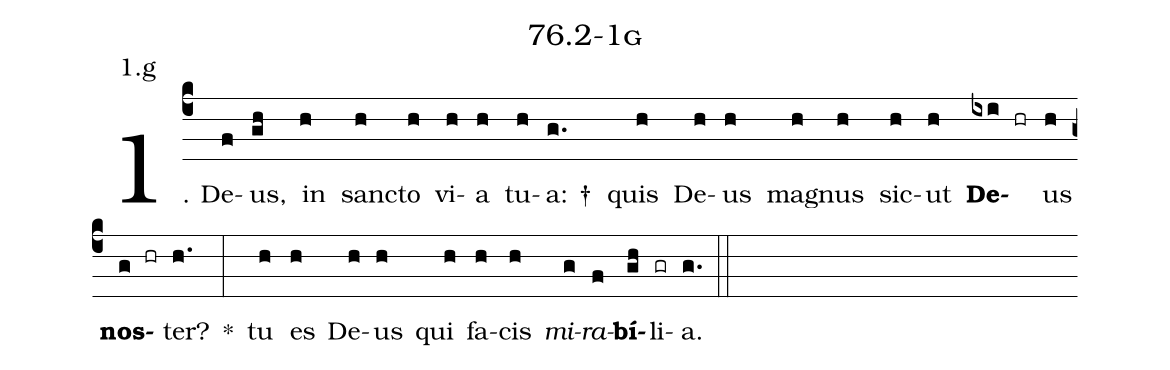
name: 76.2-1g;
annotation: 1.g;
%%
(c4)1. De(f)us,(gh) in(h) sanc(h)to(h) vi(h)a(h) tu(h)a: †(g.) quis(h) De(h)us(h) ma(h)gnus(h) sic(h)ut(h) <b>De</b>(ixi hr)us(h) <b>nos</b>(g hr)ter?(h.) *(:) tu(h) es(h) De(h)us(h) qui(h) fa(h)cis(h) <i>mi</i>(g)<i>ra</i>(f)<b>bí</b>(gh)li(gr)a.(g.) (::)
